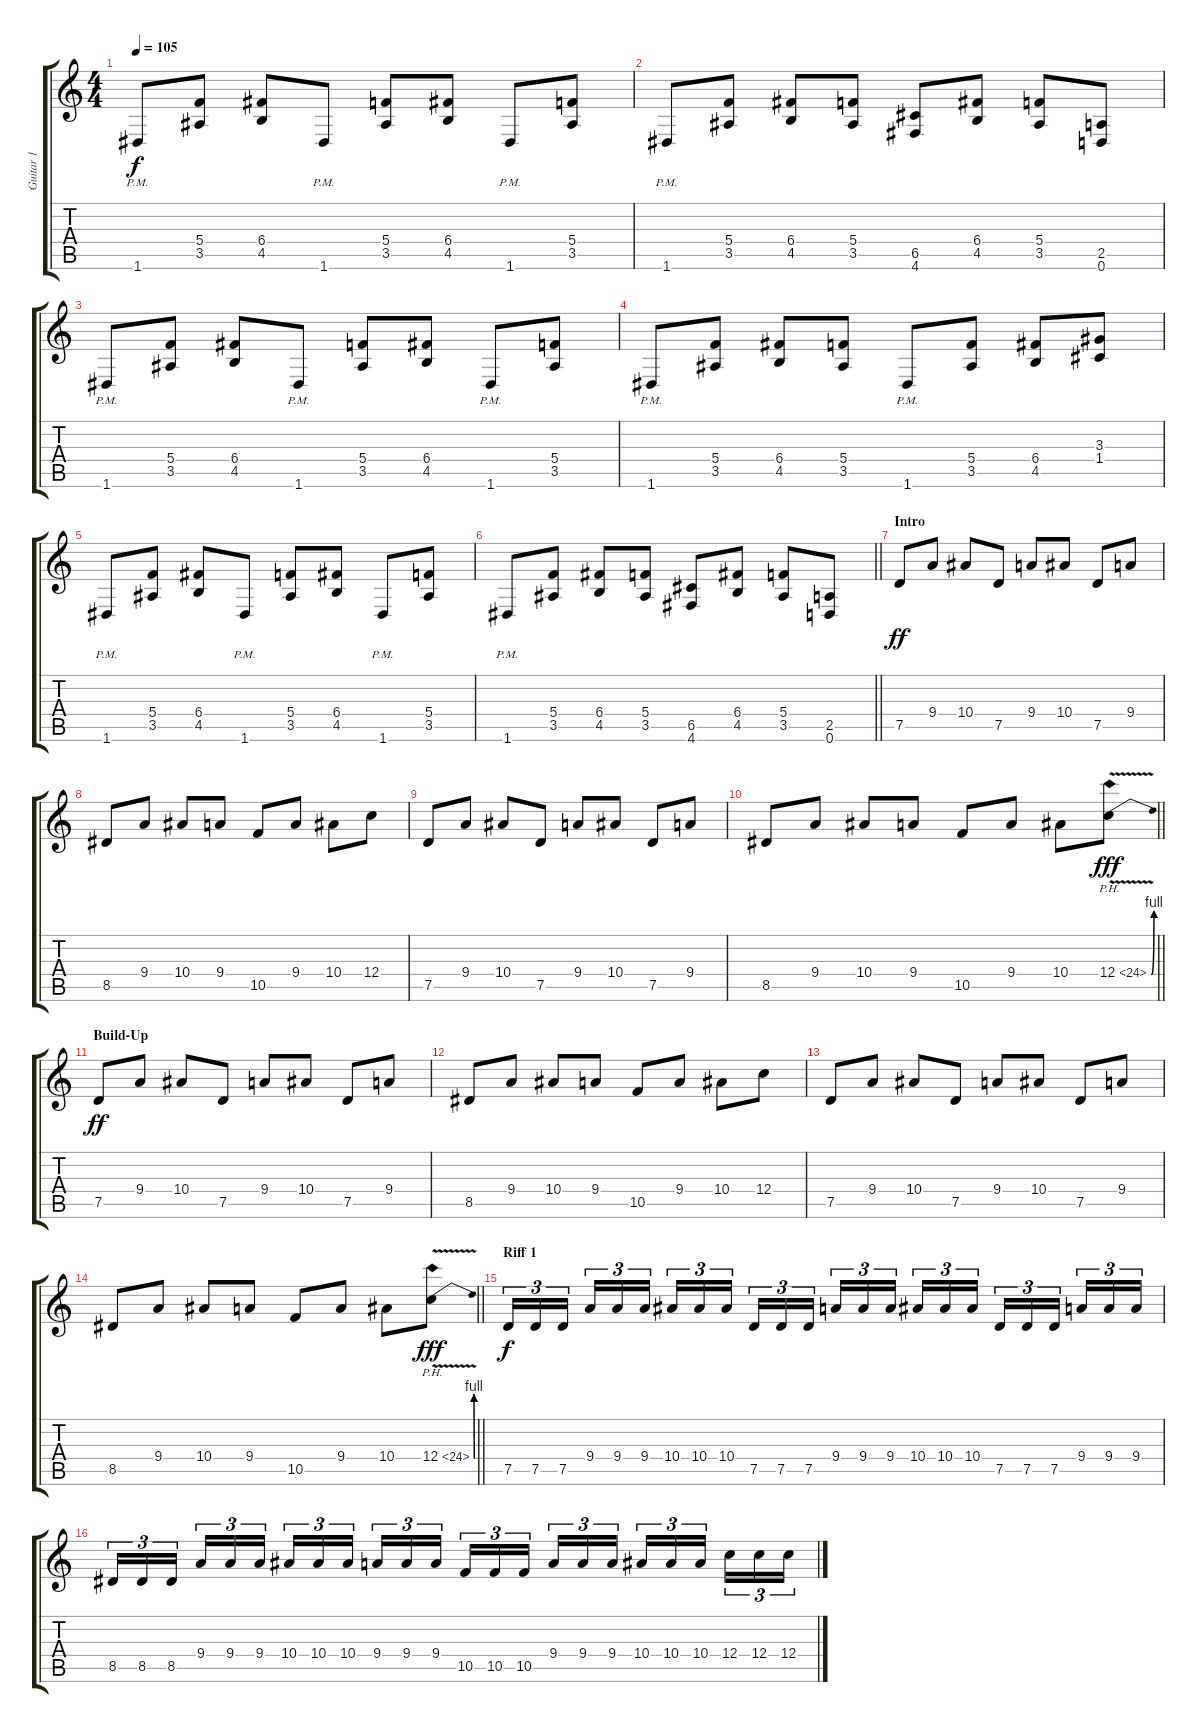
\track ("Guitar 1" "Guitar 1") {instrument distortionguitar}
\staff {score tabs}
\tuning (D4 A3 F3 C3 G2 D2) {hide}
\ts (4 4)
\tempo 105
\clef g2
\ks c
1.6{pm}.8{dy f} (5.4 3.5).8 (6.4 4.5).8 1.6{pm}.8 (5.4 3.5).8 (6.4 4.5).8 1.6{pm}.8 (5.4 3.5).8 |
1.6{pm}.8 (5.4 3.5).8 (6.4 4.5).8 (5.4 3.5).8 (6.5 4.6).8 (6.4 4.5).8 (5.4 3.5).8 (2.5 0.6).8 |
1.6{pm}.8 (5.4 3.5).8 (6.4 4.5).8 1.6{pm}.8 (5.4 3.5).8 (6.4 4.5).8 1.6{pm}.8 (5.4 3.5).8 |
1.6{pm}.8 (5.4 3.5).8 (6.4 4.5).8 (5.4 3.5).8 1.6{pm}.8 (5.4 3.5).8 (6.4 4.5).8 (3.3 1.4).8 |
1.6{pm}.8 (5.4 3.5).8 (6.4 4.5).8 1.6{pm}.8 (5.4 3.5).8 (6.4 4.5).8 1.6{pm}.8 (5.4 3.5).8 |
\barLineRight lightlight
1.6{pm}.8 (5.4 3.5).8 (6.4 4.5).8 (5.4 3.5).8 (6.5 4.6).8 (6.4 4.5).8 (5.4 3.5).8 (2.5 0.6).8 |
\section ("" "Intro")
7.5.8{dy ff} 9.4.8 10.4.8 7.5.8 9.4.8 10.4.8 7.5.8 9.4.8 |
8.5.8 9.4.8 10.4.8 9.4.8 10.5.8 9.4.8 10.4.8 12.4.8 |
7.5.8 9.4.8 10.4.8 7.5.8 9.4.8 10.4.8 7.5.8 9.4.8 |
\barLineRight lightlight
8.5.8 9.4.8 10.4.8 9.4.8 10.5.8 9.4.8 10.4.8 12.4{be (bend 0 0 60 4) ph 12 v}.8{dy fff} |
\section ("" "Build-Up")
7.5.8{dy ff} 9.4.8 10.4.8 7.5.8 9.4.8 10.4.8 7.5.8 9.4.8 |
8.5.8 9.4.8 10.4.8 9.4.8 10.5.8 9.4.8 10.4.8 12.4.8 |
7.5.8 9.4.8 10.4.8 7.5.8 9.4.8 10.4.8 7.5.8 9.4.8 |
\barLineRight lightlight
8.5.8 9.4.8 10.4.8 9.4.8 10.5.8 9.4.8 10.4.8 12.4{be (bend 0 0 60 4) ph 12 v}.8{dy fff} |
\section ("" "Riff 1")
7.5.16{tu (3 2) dy f} 7.5.16{tu (3 2)} 7.5.16{tu (3 2) beam splitsecondary} 9.4.16{tu (3 2)} 9.4.16{tu (3 2)} 9.4.16{tu (3 2)} 10.4.16{tu (3 2)} 10.4.16{tu (3 2)} 10.4.16{tu (3 2) beam splitsecondary} 7.5.16{tu (3 2)} 7.5.16{tu (3 2)} 7.5.16{tu (3 2)} 9.4.16{tu (3 2)} 9.4.16{tu (3 2)} 9.4.16{tu (3 2) beam splitsecondary} 10.4.16{tu (3 2)} 10.4.16{tu (3 2)} 10.4.16{tu (3 2)} 7.5.16{tu (3 2)} 7.5.16{tu (3 2)} 7.5.16{tu (3 2) beam splitsecondary} 9.4.16{tu (3 2)} 9.4.16{tu (3 2)} 9.4.16{tu (3 2)} |
8.5.16{tu (3 2)} 8.5.16{tu (3 2)} 8.5.16{tu (3 2) beam splitsecondary} 9.4.16{tu (3 2)} 9.4.16{tu (3 2)} 9.4.16{tu (3 2)} 10.4.16{tu (3 2)} 10.4.16{tu (3 2)} 10.4.16{tu (3 2) beam splitsecondary} 9.4.16{tu (3 2)} 9.4.16{tu (3 2)} 9.4.16{tu (3 2)} 10.5.16{tu (3 2)} 10.5.16{tu (3 2)} 10.5.16{tu (3 2) beam splitsecondary} 9.4.16{tu (3 2)} 9.4.16{tu (3 2)} 9.4.16{tu (3 2)} 10.4.16{tu (3 2)} 10.4.16{tu (3 2)} 10.4.16{tu (3 2) beam splitsecondary} 12.4.16{tu (3 2)} 12.4.16{tu (3 2)} 12.4.16{tu (3 2)}
